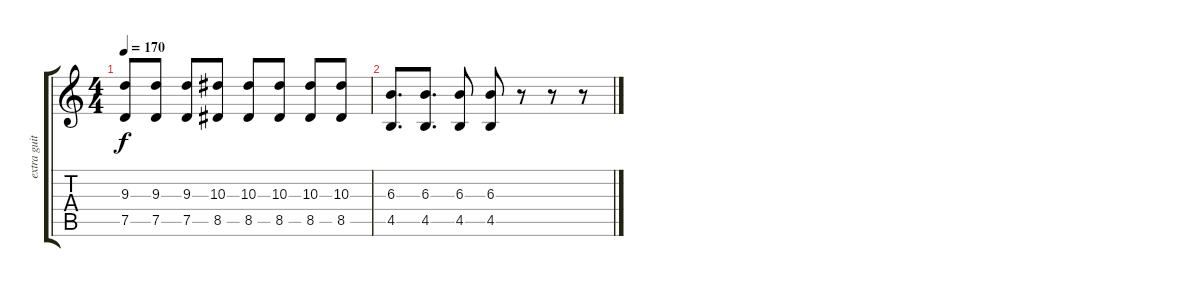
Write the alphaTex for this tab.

\track ("extra guitar" "extra guit") {instrument distortionguitar}
\staff {score tabs}
\tuning (D4 A3 F3 C3 G2 C2) {hide}
\ts (4 4)
\tempo 170
\clef g2
\ks c
(9.3 7.5).8{dy f} (9.3 7.5).8 (9.3 7.5).8 (10.3 8.5).8 (10.3 8.5).8 (10.3 8.5).8 (10.3 8.5).8 (10.3 8.5).8 |
(6.3 4.5).8{d} (6.3 4.5).8{d} (6.3 4.5).8 (6.3 4.5).8 r.8 r.8 r.8
